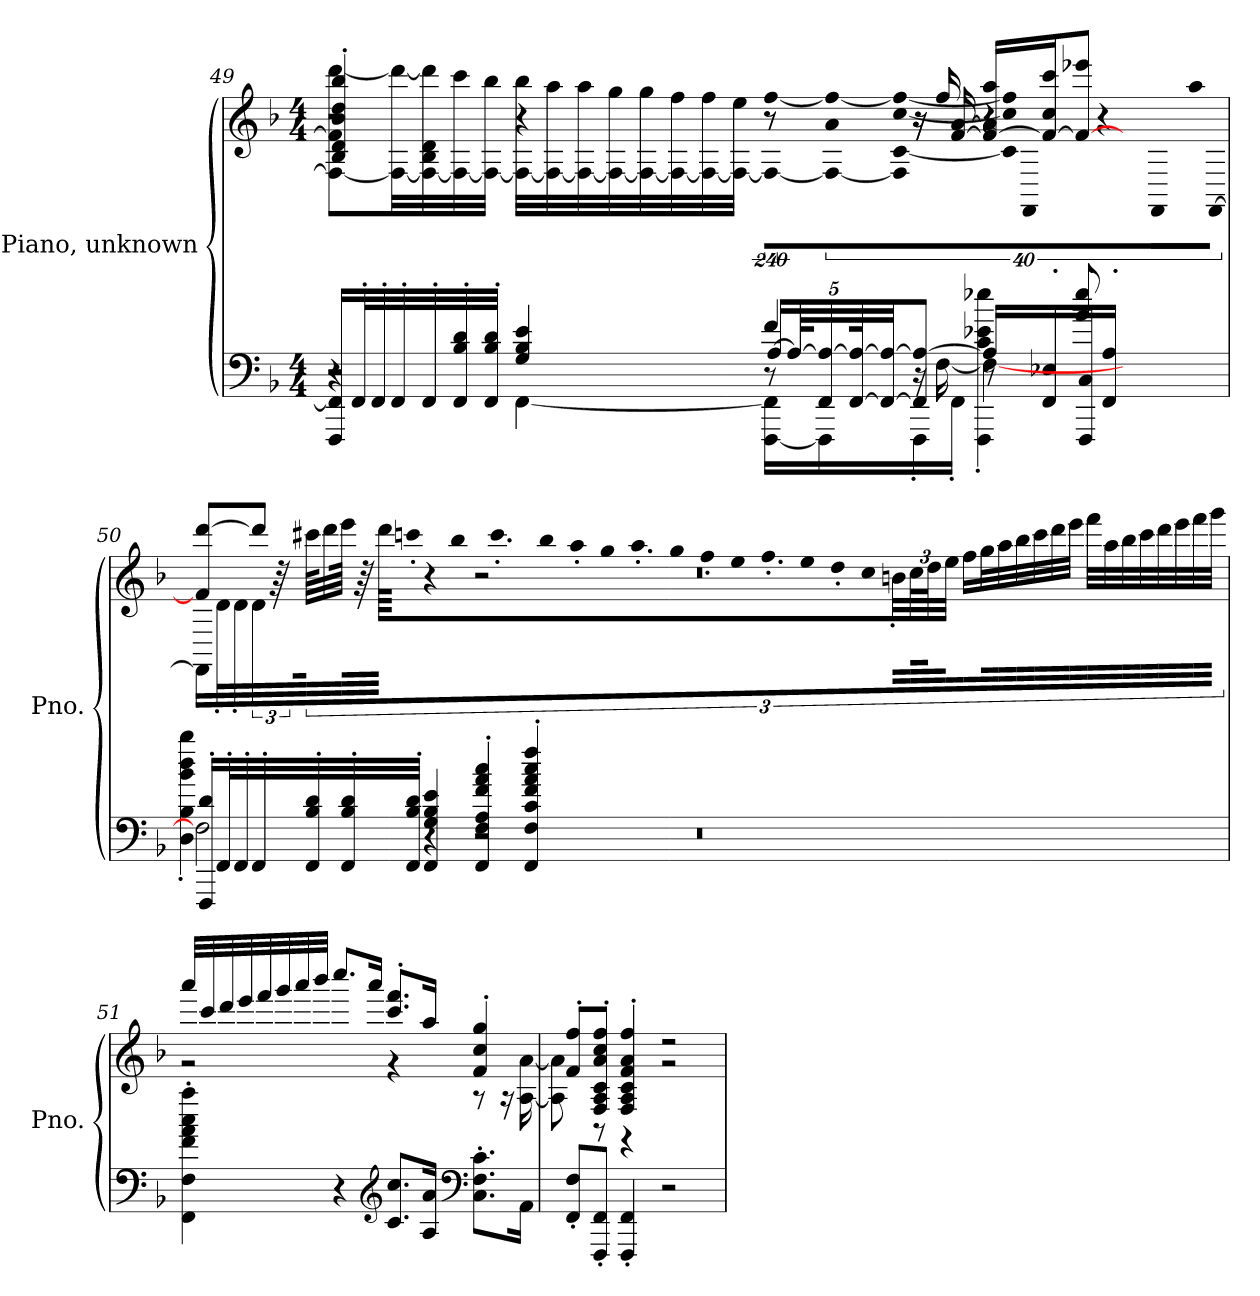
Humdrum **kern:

**kern	**kern
*part1	*part1
*staff2	*staff1
*I"Piano, unknown	*
*I'Pno.	*
!!LO:LB:g=z
*clefF4	*clefG2
*k[b-]	*k[b-]
*M4/4	*M4/4
=49	=49
*^	*^
*	*^	*	*^
*	*	*^	*	*	*
2r	2r	16FFF/ 16FF/]LL	4r	2r	8F\_ 8f\] [8ddd\L	4B-/' 4d/' 4b-/' 4dd/' 4bb-/'
.	.	32FF'/L	.	.	.	.
.	.	32FF'/	.	.	.	.
.	.	32FF'/	.	.	32F\_ 32ddd\_LL	.
.	.	32FF'/	.	.	32F\_ 32B-\ 32d\ 32ddd\]	.
.	.	32FF/' 32B-/' 32d/'	.	.	32F\_ 32ccc\	.
.	.	32FF/' 32B-/' 32d/'JJJ	.	.	32F\_ 32bb-\JJJ	.
.	.	4G/ 4B-/ 4e/	[4FF\	.	32F\_ 32bb-\LLL	4r
.	.	.	.	.	32F\_ 32aa\	.
.	.	.	.	.	32F\_ 32aa\	.
.	.	.	.	.	32F\_ 32gg\	.
.	.	.	.	.	32F\_ 32gg\	.
.	.	.	.	.	32F\_ 32ff\	.
.	.	.	.	.	32F\_ 32ff\	.
.	.	.	.	.	32F\_ 32ee\JJJ	.
*	*	*Xbrackettup	*	*	*	*
!	!	!	!	!	!LO:N:vis=16	!
4f/	8r	[20A/LL	[16FFF\ 16FF\]LL	8r	1920%137F\_ [1920%137ff\LL	8r
.	.	80A/KL_	.	.	.	.
.	.	40FF/ 40A/_	16FFF\]	.	.	.
!	!	!	!	!	!LO:N:vis=32	!
.	.	.	.	.	640%23F\_ 640%23a\ 640%23ff\_K	.
.	.	[80FF/ 80A/_K	.	.	.	.
.	.	40FF/_ 40A/_JJ	.	.	.	.
!	!	!	!	!	!LO:N:vis=16	!
.	.	.	.	.	1920%137F\] [1920%137c\ [1920%137cc\ 1920%137ff\_	.
.	16r	8FF/] 8A/_J	16FFF'\	16r	.	16r
!	!	!	!	!	!LO:N:vis=32	!
.	.	.	.	.	640%23c\] 640%23cc\] 640%23ff\]K	.
.	[16F\	.	16FF'\JJ	16ff/	.	[16f/ [16a/
!	!	!	!	!	!LO:N:vis=16	!
.	.	.	.	.	1920%137FF\JJ	.
8r	4F\_	16A/LL]	4FFF\' 4c\' 4e-X\' 4ee-X\'	4r	.	16f/_ 16a/] 16aa/LL
!	!	!	!	!	!LO:N:vis=16	!
.	.	.	.	.	1920%137r	.
.	.	16FF/' 16E-X/'	.	.	.	16f/_ 16cc/ 16ccc/J
!	!	!	!	!	!LO:N:vis=16	!
.	.	.	.	.	1920%137FF\LL	.
8a/ 8ee-/	.	16FFF/' 16C/'	.	.	.	8f/_ 8eee-X/J
!	!	!	!	!	!LO:N:vis=32	!
.	.	.	.	.	640%23aa\L	.
.	.	16FF/' 16A/'JJ	.	.	.	.
!	!	!	!	!	!LO:N:vis=32	!
.	.	.	.	.	[640%23FF\JJJ	.
1920ryy	1920ryy	1920ryy	1920ryy	1920ryy	.	1920ryy
!!LO:PB:g=z	!!	!!
=50	=50	=50	=50	=50	=50	=50
1r	2F\]	16FFF/' 16d/'LL	4D\' 4B-\' 4b-\' 4dd\' 4bb-\'	1r	16FF\LL]	8f/] [8ddd/L
.	.	32FF'/L	.	.	32d'\L	.
.	.	32FF'/	.	.	32d'\	.
.	.	32FF'/	.	.	48d\JJJ	8ddd/J]
.	.	.	.	.	96r	.
.	.	32FF/' 32B-/' 32d/'	.	.	96ccc#X\KLLL	.
.	.	.	.	.	48ddd\	.
.	.	32FF/' 32B-/' 32d/'	.	.	96eee\JJJk	.
.	.	.	.	.	96r	.
.	.	.	.	.	96ddd\LLLL	.
.	.	32FF/' 32B-/' 32d/'JJJ	.	.	64cccn'\	.
.	.	.	.	.	64bb-\	.
.	.	4FF/ 4G/ 4B-/ 4e/	4r	.	64.ccc'\	4r
.	.	.	.	.	128bb-\K	.
.	.	.	.	.	64aa'\	.
.	.	.	.	.	64gg\	.
.	.	.	.	.	64.aa'\	.
.	.	.	.	.	128gg\K	.
.	.	.	.	.	64ff'\	.
.	.	.	.	.	64ee\	.
.	.	.	.	.	64.ff'\	.
.	.	.	.	.	128ee\K	.
.	.	.	.	.	64dd'\	.
.	.	.	.	.	64cc\J	.
*	*	*	*	*	*Xbrackettup	*
.	.	.	.	.	48bn'\	.
.	.	.	.	.	96cc\L	.
.	.	.	.	.	96dd\J	.
.	.	.	.	.	48ee\JJJ	.
.	2r	4FF/' 4F/' 4A/' 4f/' 4a/' 4cc/'	2r	.	16ff\LL	2r
.	.	.	.	.	32gg\L	.
.	.	.	.	.	32aa\	.
.	.	.	.	.	32bb-\	.
.	.	.	.	.	32ccc\	.
.	.	.	.	.	32ddd\	.
.	.	.	.	.	32eee\JJJ	.
.	.	4FF/' 4F/' 4c/' 4f/' 4a/' 4cc/' 4ff/'	.	.	32fff\LLL	.
.	.	.	.	.	32aa\	.
.	.	.	.	.	32bb-\	.
.	.	.	.	.	32ccc\	.
.	.	.	.	.	32ddd\	.
.	.	.	.	.	32eee\	.
.	.	.	.	.	32fff\	.
.	.	.	.	.	32ggg\JJJ	.
*v	*v	*v	*v	*	*	*
*	*	*v	*v
!!LO:LB:g=z
=51	=51	=51
4FF\' 4F\' 4f\' 4a\' 4cc\' 4aa\'	32aaa/LLL	2r
.	32ccc/	.
.	32ddd/	.
.	32eee/	.
.	32fff/	.
.	32ggg/	.
.	32aaa/	.
.	32bbb-/JJJ	.
4r	8.cccc/L	.
.	16aaa/Jk	.
*clefG2	*	*
8.c/ 8.cc/L	8.ccc/' 8.fff/'L	4r
16A/ 16a/Jk	16aa/Jk	.
*clefF4	*	*
8.C\' 8.F\' 8.c\'L	4f/' 4cc/' 4gg/'	8r
.	.	16r
16AA\Jk	.	[16A\ [16a\
=52	=52	=52
8FF/' 8F/'L	8f/' 8ff/'L	8A\] 8a\]
8FFF/' 8FF/'J	8F/' 8A/' 8c/' 8a/' 8cc/' 8ff/'J	8r
4FFF/' 4FF/'	4F/' 4A/' 4c/' 4f/' 4a/' 4ff/'	4r
2r	2r	2r
*	*v	*v
=	=
*-	*-
